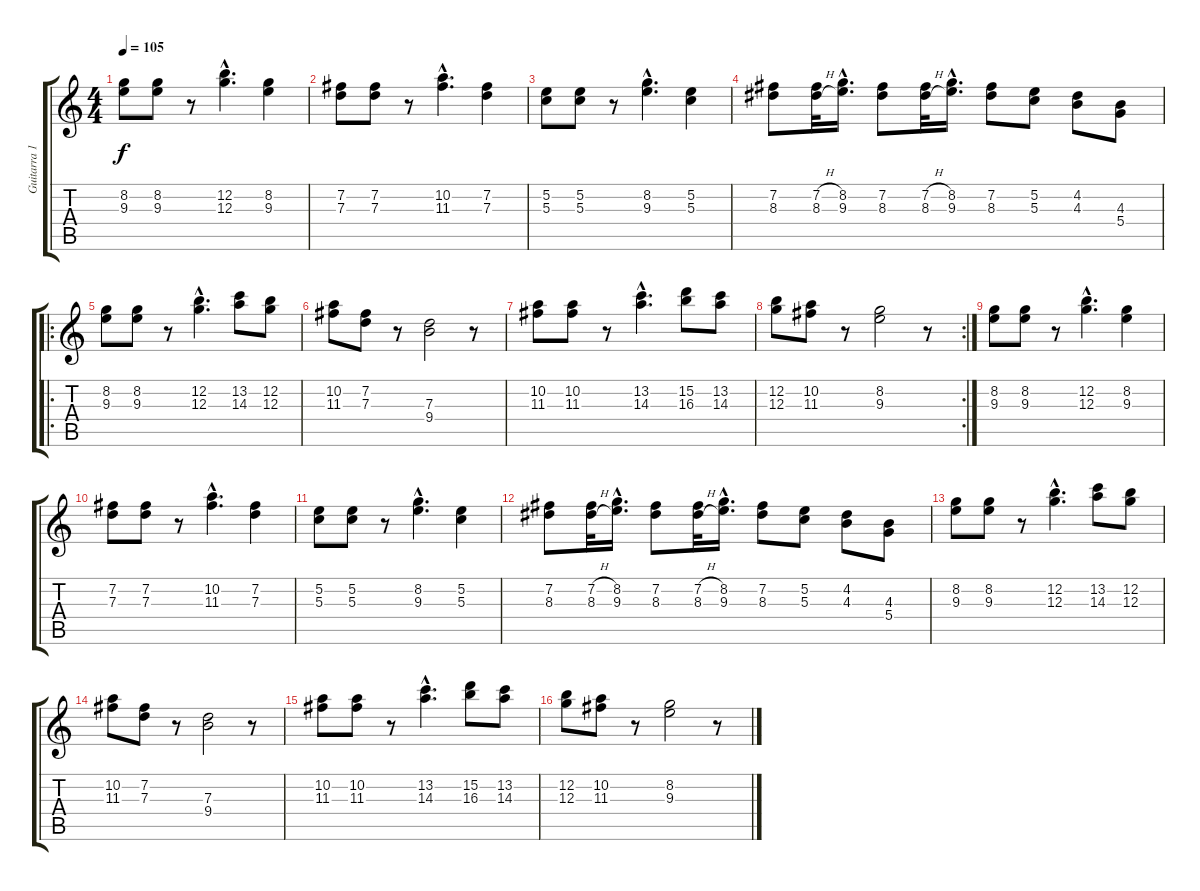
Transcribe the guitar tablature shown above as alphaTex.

\track ("Guitarra 1" "Guitarra 1") {instrument distortionguitar}
\staff {score tabs}
\tuning (E4 B3 G3 D3 A2 E2) {hide}
\ts (4 4)
\tempo 105
\clef g2
\ks c
(8.2 9.3).8{dy f instrument distortionguitar} (8.2 9.3).8 r.8 (12.2{hac} 12.3{hac}).4{d} (8.2 9.3).4 |
(7.2 7.3).8 (7.2 7.3).8 r.8 (10.2{hac} 11.3{hac}).4{d} (7.2 7.3).4 |
(5.2 5.3).8 (5.2 5.3).8 r.8 (8.2{hac} 9.3{hac}).4{d} (5.2 5.3).4 |
(7.2 8.3).8 (7.2{h} 8.3{h}).32 (8.2{hac} 9.3{hac}).16{d} (7.2 8.3).8 (7.2{h} 8.3{h}).32 (8.2{hac} 9.3{hac}).16{d} (7.2 8.3).8 (5.2 5.3).8 (4.2 4.3).8 (4.3 5.4).8 |
\ro
(8.2 9.3).8 (8.2 9.3).8 r.8 (12.2{hac} 12.3{hac}).4{d} (13.2 14.3).8 (12.2 12.3).8 |
(10.2 11.3).8 (7.2 7.3).8 r.8 (7.3 9.4).2 r.8 |
(10.2 11.3).8 (10.2 11.3).8 r.8 (13.2{hac} 14.3{hac}).4{d} (15.2 16.3).8 (13.2 14.3).8 |
\rc 2
(12.2 12.3).8 (10.2 11.3).8 r.8 (8.2 9.3).2 r.8 |
(8.2 9.3).8 (8.2 9.3).8 r.8 (12.2{hac} 12.3{hac}).4{d} (8.2 9.3).4 |
(7.2 7.3).8 (7.2 7.3).8 r.8 (10.2{hac} 11.3{hac}).4{d} (7.2 7.3).4 |
(5.2 5.3).8 (5.2 5.3).8 r.8 (8.2{hac} 9.3{hac}).4{d} (5.2 5.3).4 |
(7.2 8.3).8 (7.2{h} 8.3{h}).32 (8.2{hac} 9.3{hac}).16{d} (7.2 8.3).8 (7.2{h} 8.3{h}).32 (8.2{hac} 9.3{hac}).16{d} (7.2 8.3).8 (5.2 5.3).8 (4.2 4.3).8 (4.3 5.4).8 |
(8.2 9.3).8 (8.2 9.3).8 r.8 (12.2{hac} 12.3{hac}).4{d} (13.2 14.3).8 (12.2 12.3).8 |
(10.2 11.3).8 (7.2 7.3).8 r.8 (7.3 9.4).2 r.8 |
(10.2 11.3).8 (10.2 11.3).8 r.8 (13.2{hac} 14.3{hac}).4{d} (15.2 16.3).8 (13.2 14.3).8 |
(12.2 12.3).8 (10.2 11.3).8 r.8 (8.2 9.3).2 r.8
